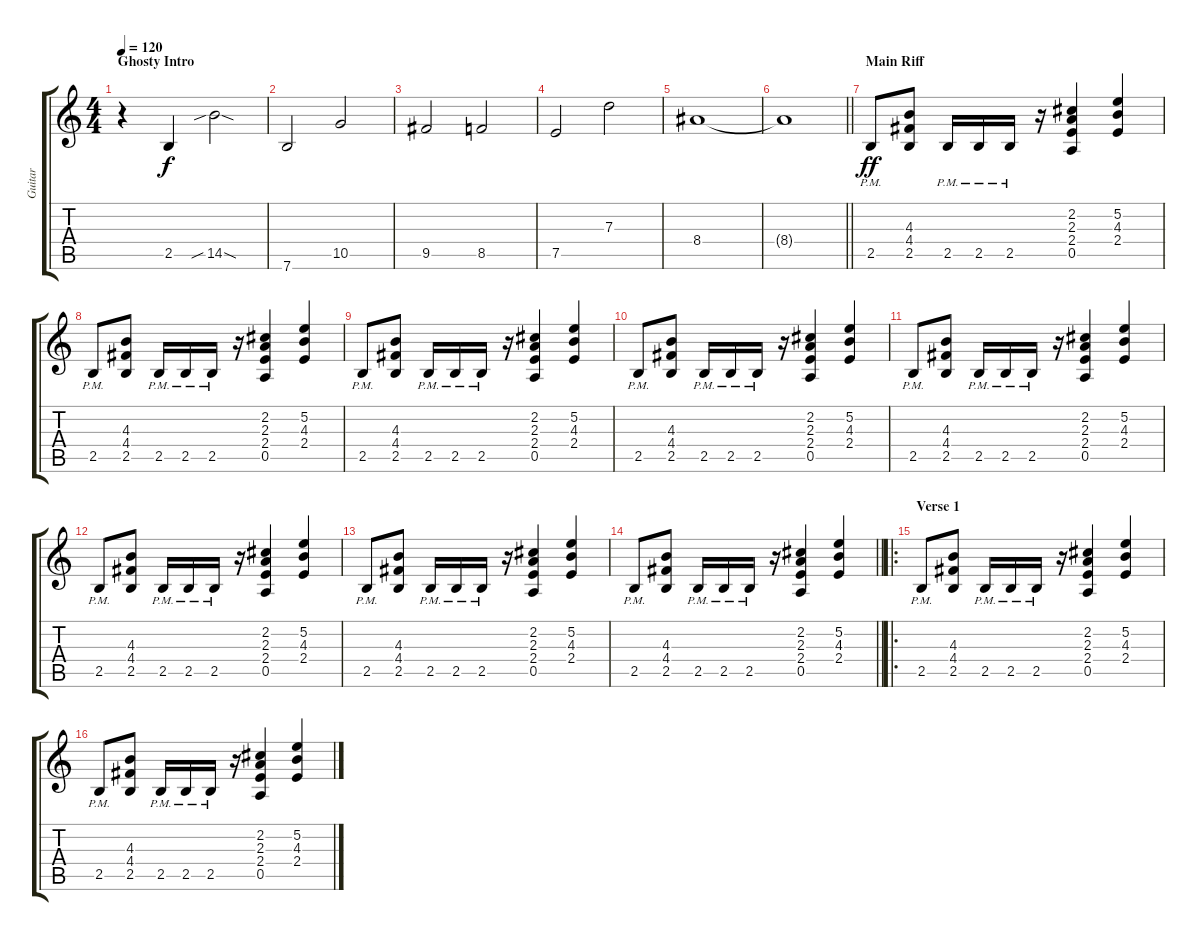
\track ("Guitar" "Guitar") {instrument overdrivenguitar}
\staff {score tabs}
\tuning (E4 B3 G3 D3 A2 E2) {hide}
\ts (4 4)
\section ("" "Ghosty Intro")
\tempo 120
\clef g2
\ks c
r.4{dy f instrument overdrivenguitar} 2.5.4 14.5{sib sod}.2 |
7.6.2 10.5.2 |
9.5.2 8.5.2 |
7.5.2 7.3.2 |
8.4.1 |
\barLineRight lightlight
8.4{t}.1 |
\section ("" "Main Riff")
2.5{pm}.8{dy ff} (4.3 4.4 2.5).8 2.5{pm}.16 2.5{pm}.16 2.5{pm}.16 r.16 (2.2 2.3 2.4 0.5).4 (5.2 4.3 2.4).4 |
2.5{pm}.8 (4.3 4.4 2.5).8 2.5{pm}.16 2.5{pm}.16 2.5{pm}.16 r.16 (2.2 2.3 2.4 0.5).4 (5.2 4.3 2.4).4 |
2.5{pm}.8 (4.3 4.4 2.5).8 2.5{pm}.16 2.5{pm}.16 2.5{pm}.16 r.16 (2.2 2.3 2.4 0.5).4 (5.2 4.3 2.4).4 |
2.5{pm}.8 (4.3 4.4 2.5).8 2.5{pm}.16 2.5{pm}.16 2.5{pm}.16 r.16 (2.2 2.3 2.4 0.5).4 (5.2 4.3 2.4).4 |
2.5{pm}.8 (4.3 4.4 2.5).8 2.5{pm}.16 2.5{pm}.16 2.5{pm}.16 r.16 (2.2 2.3 2.4 0.5).4 (5.2 4.3 2.4).4 |
2.5{pm}.8 (4.3 4.4 2.5).8 2.5{pm}.16 2.5{pm}.16 2.5{pm}.16 r.16 (2.2 2.3 2.4 0.5).4 (5.2 4.3 2.4).4 |
2.5{pm}.8 (4.3 4.4 2.5).8 2.5{pm}.16 2.5{pm}.16 2.5{pm}.16 r.16 (2.2 2.3 2.4 0.5).4 (5.2 4.3 2.4).4 |
\barLineRight lightlight
2.5{pm}.8 (4.3 4.4 2.5).8 2.5{pm}.16 2.5{pm}.16 2.5{pm}.16 r.16 (2.2 2.3 2.4 0.5).4 (5.2 4.3 2.4).4 |
\ro
\section ("" "Verse 1")
2.5{pm}.8 (4.3 4.4 2.5).8 2.5{pm}.16 2.5{pm}.16 2.5{pm}.16 r.16 (2.2 2.3 2.4 0.5).4 (5.2 4.3 2.4).4 |
2.5{pm}.8 (4.3 4.4 2.5).8 2.5{pm}.16 2.5{pm}.16 2.5{pm}.16 r.16 (2.2 2.3 2.4 0.5).4 (5.2 4.3 2.4).4
